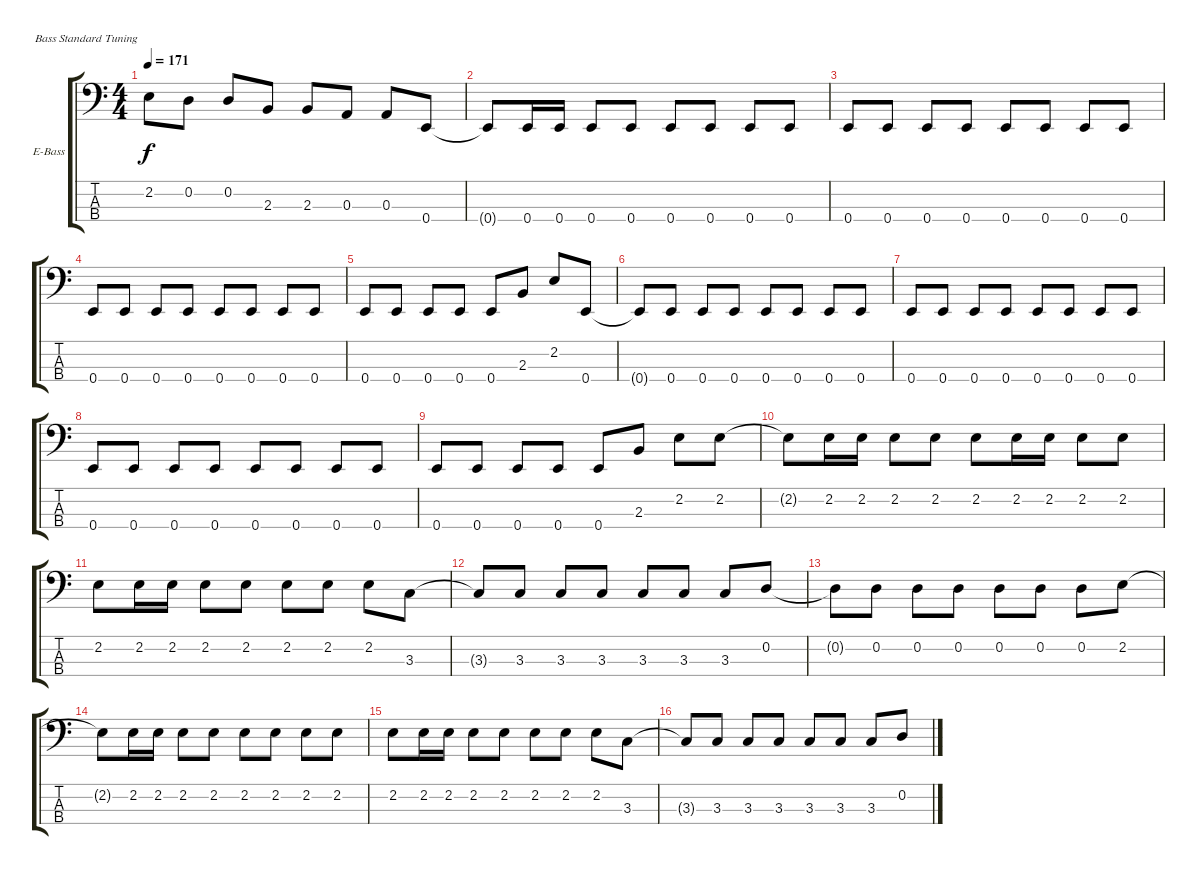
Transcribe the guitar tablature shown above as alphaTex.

\bracketExtendMode groupsimilarinstruments
\firstSystemTrackNameOrientation horizontal
\otherSystemsTrackNameOrientation horizontal
\track ("Jimmy Bain" "E-Bass") {instrument electricbasspick}
\staff {score tabs}
\tuning (G2 D2 A1 E1)
\ts (4 4)
\tempo 171
\clef f4
\ks c
2.2.8{dy f} 0.2.8 0.2.8 2.3.8 2.3.8 0.3.8 0.3.8 0.4.8 |
0.4{t}.8 0.4.16 0.4.16 0.4.8 0.4.8 0.4.8 0.4.8 0.4.8 0.4.8 |
0.4.8 0.4.8 0.4.8 0.4.8 0.4.8 0.4.8 0.4.8 0.4.8 |
0.4.8 0.4.8 0.4.8 0.4.8 0.4.8 0.4.8 0.4.8 0.4.8 |
0.4.8 0.4.8 0.4.8 0.4.8 0.4.8 2.3.8 2.2.8 0.4.8 |
0.4{t}.8 0.4.8 0.4.8 0.4.8 0.4.8 0.4.8 0.4.8 0.4.8 |
0.4.8 0.4.8 0.4.8 0.4.8 0.4.8 0.4.8 0.4.8 0.4.8 |
0.4.8 0.4.8 0.4.8 0.4.8 0.4.8 0.4.8 0.4.8 0.4.8 |
0.4.8 0.4.8 0.4.8 0.4.8 0.4.8 2.3.8 2.2.8 2.2.8 |
2.2{t}.8 2.2.16 2.2.16 2.2.8 2.2.8 2.2.8 2.2.16 2.2.16 2.2.8 2.2.8 |
2.2.8 2.2.16 2.2.16 2.2.8 2.2.8 2.2.8 2.2.8 2.2.8 3.3.8 |
3.3{t}.8 3.3.8 3.3.8 3.3.8 3.3.8 3.3.8 3.3.8 0.2.8 |
0.2{t}.8 0.2.8 0.2.8 0.2.8 0.2.8 0.2.8 0.2.8 2.2.8 |
2.2{t}.8 2.2.16 2.2.16 2.2.8 2.2.8 2.2.8 2.2.8 2.2.8 2.2.8 |
2.2.8 2.2.16 2.2.16 2.2.8 2.2.8 2.2.8 2.2.8 2.2.8 3.3.8 |
3.3{t}.8 3.3.8 3.3.8 3.3.8 3.3.8 3.3.8 3.3.8 0.2.8
